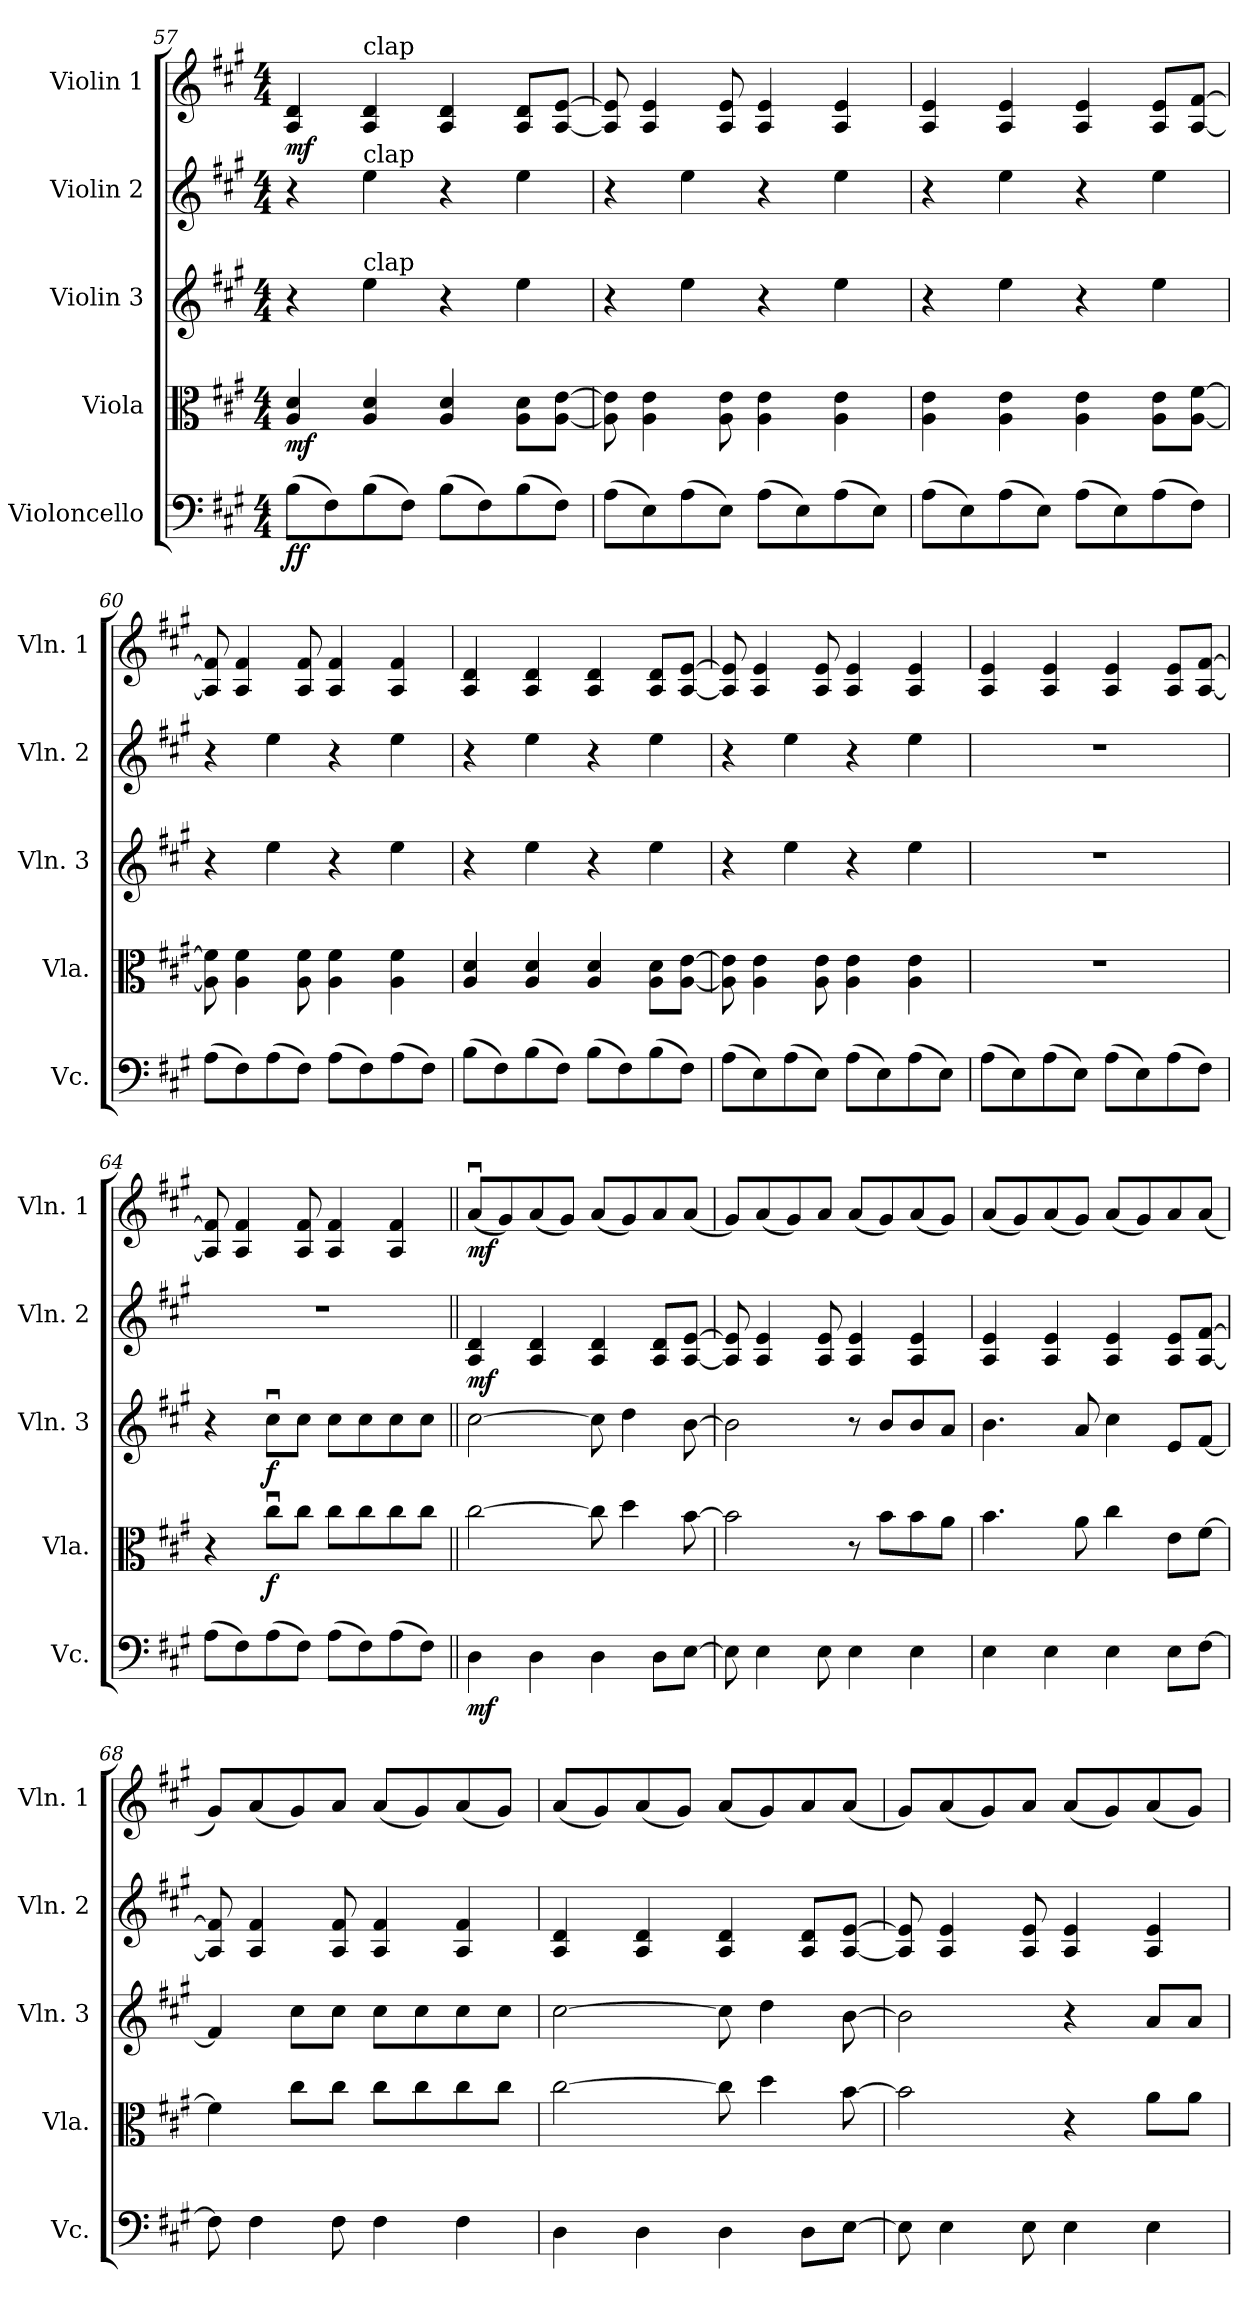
**kern	**dynam	**kern	**dynam	**kern	**dynam	**kern	**dynam	**kern	**dynam
*part5	*part5	*part4	*part4	*part3	*part3	*part2	*part2	*part1	*part1
*staff5	*staff5	*staff4	*staff4	*staff3	*staff3	*staff2	*staff2	*staff1	*staff1
*I"Violoncello	*	*I"Viola	*	*I"Violin 3	*	*I"Violin 2	*	*I"Violin 1	*
*I'Vc.	*	*I'Vla.	*	*I'Vln. 3	*	*I'Vln. 2	*	*I'Vln. 1	*
*clefF4	*	*clefC3	*	*clefG2	*	*clefG2	*	*clefG2	*
*k[f#c#g#]	*	*k[f#c#g#]	*	*k[f#c#g#]	*	*k[f#c#g#]	*	*k[f#c#g#]	*
*M4/4	*	*M4/4	*	*M4/4	*	*M4/4	*	*M4/4	*
=57	=57	=57	=57	=57	=57	=57	=57	=57	=57
!	!LO:DY:b	!	!	!	!	!	!	!	!
!	!LO:DY:n=1:b	!	!LO:DY:b	!	!	!	!	!	!LO:DY:b
(>8B\L	f f	4A/ 4d/	mf	4r	.	4r	.	4A/ 4d/	mf
8F#\)	.	.	.	.	.	.	.	.	.
!	!	!	!	!	!	!	!	!LO:TX:a:t=clap	!
!	!	!	!	!	!	!LO:TX:a:t=clap	!	!	!
!	!	!	!	!LO:TX:a:t=clap	!	!	!	!	!
(>8B\	.	4A/ 4d/	.	4ee\	.	4ee\	.	4A/ 4d/	.
8F#\J)	.	.	.	.	.	.	.	.	.
(>8B\L	.	4A/ 4d/	.	4r	.	4r	.	4A/ 4d/	.
8F#\)	.	.	.	.	.	.	.	.	.
(>8B\	.	8A\ 8d\L	.	4ee\	.	4ee\	.	8A/ 8d/L	.
8F#\J)	.	[8A\ [8e\J	.	.	.	.	.	[8A/ [8e/J	.
!!LO:LB:g=z
=58	=58	=58	=58	=58	=58	=58	=58	=58	=58
(>8A\L	.	8A\] 8e\]	.	4r	.	4r	.	8A/] 8e/]	.
8E\)	.	4A\ 4e\	.	.	.	.	.	4A/ 4e/	.
(>8A\	.	.	.	4ee\	.	4ee\	.	.	.
8E\J)	.	8A\ 8e\	.	.	.	.	.	8A/ 8e/	.
(>8A\L	.	4A\ 4e\	.	4r	.	4r	.	4A/ 4e/	.
8E\)	.	.	.	.	.	.	.	.	.
(>8A\	.	4A\ 4e\	.	4ee\	.	4ee\	.	4A/ 4e/	.
8E\J)	.	.	.	.	.	.	.	.	.
=59	=59	=59	=59	=59	=59	=59	=59	=59	=59
(>8A\L	.	4A\ 4e\	.	4r	.	4r	.	4A/ 4e/	.
8E\)	.	.	.	.	.	.	.	.	.
(>8A\	.	4A\ 4e\	.	4ee\	.	4ee\	.	4A/ 4e/	.
8E\J)	.	.	.	.	.	.	.	.	.
(>8A\L	.	4A\ 4e\	.	4r	.	4r	.	4A/ 4e/	.
8E\)	.	.	.	.	.	.	.	.	.
(>8A\	.	8A\ 8e\L	.	4ee\	.	4ee\	.	8A/ 8e/L	.
8F#\J)	.	[8A\ [8f#\J	.	.	.	.	.	[8A/ [8f#/J	.
=60	=60	=60	=60	=60	=60	=60	=60	=60	=60
(>8A\L	.	8A\] 8f#\]	.	4r	.	4r	.	8A/] 8f#/]	.
8F#\)	.	4A\ 4f#\	.	.	.	.	.	4A/ 4f#/	.
(>8A\	.	.	.	4ee\	.	4ee\	.	.	.
8F#\J)	.	8A\ 8f#\	.	.	.	.	.	8A/ 8f#/	.
(>8A\L	.	4A\ 4f#\	.	4r	.	4r	.	4A/ 4f#/	.
8F#\)	.	.	.	.	.	.	.	.	.
(>8A\	.	4A\ 4f#\	.	4ee\	.	4ee\	.	4A/ 4f#/	.
8F#\J)	.	.	.	.	.	.	.	.	.
=61	=61	=61	=61	=61	=61	=61	=61	=61	=61
(>8B\L	.	4A/ 4d/	.	4r	.	4r	.	4A/ 4d/	.
8F#\)	.	.	.	.	.	.	.	.	.
(>8B\	.	4A/ 4d/	.	4ee\	.	4ee\	.	4A/ 4d/	.
8F#\J)	.	.	.	.	.	.	.	.	.
(>8B\L	.	4A/ 4d/	.	4r	.	4r	.	4A/ 4d/	.
8F#\)	.	.	.	.	.	.	.	.	.
(>8B\	.	8A\ 8d\L	.	4ee\	.	4ee\	.	8A/ 8d/L	.
8F#\J)	.	[8A\ [8e\J	.	.	.	.	.	[8A/ [8e/J	.
!!LO:PB:g=z
=62	=62	=62	=62	=62	=62	=62	=62	=62	=62
(>8A\L	.	8A\] 8e\]	.	4r	.	4r	.	8A/] 8e/]	.
8E\)	.	4A\ 4e\	.	.	.	.	.	4A/ 4e/	.
(>8A\	.	.	.	4ee\	.	4ee\	.	.	.
8E\J)	.	8A\ 8e\	.	.	.	.	.	8A/ 8e/	.
(>8A\L	.	4A\ 4e\	.	4r	.	4r	.	4A/ 4e/	.
8E\)	.	.	.	.	.	.	.	.	.
(>8A\	.	4A\ 4e\	.	4ee\	.	4ee\	.	4A/ 4e/	.
8E\J)	.	.	.	.	.	.	.	.	.
=63	=63	=63	=63	=63	=63	=63	=63	=63	=63
(>8A\L	.	1r	.	1r	.	1r	.	4A/ 4e/	.
8E\)	.	.	.	.	.	.	.	.	.
(>8A\	.	.	.	.	.	.	.	4A/ 4e/	.
8E\J)	.	.	.	.	.	.	.	.	.
(>8A\L	.	.	.	.	.	.	.	4A/ 4e/	.
8E\)	.	.	.	.	.	.	.	.	.
(>8A\	.	.	.	.	.	.	.	8A/ 8e/L	.
8F#\J)	.	.	.	.	.	.	.	[8A/ [8f#/J	.
=64	=64	=64	=64	=64	=64	=64	=64	=64	=64
(>8A\L	.	4r	.	4r	.	1r	.	8A/] 8f#/]	.
8F#\)	.	.	.	.	.	.	.	4A/ 4f#/	.
!	!	!	!LO:DY:b	!	!LO:DY:b	!	!	!	!
(>8A\	.	8cc#u\L	f	8cc#u\L	f	.	.	.	.
8F#\J)	.	8cc#\J	.	8cc#\J	.	.	.	8A/ 8f#/	.
(>8A\L	.	8cc#\L	.	8cc#\L	.	.	.	4A/ 4f#/	.
8F#\)	.	8cc#\	.	8cc#\	.	.	.	.	.
(>8A\	.	8cc#\	.	8cc#\	.	.	.	4A/ 4f#/	.
8F#\J)	.	8cc#\J	.	8cc#\J	.	.	.	.	.
=65||	=65||	=65||	=65||	=65||	=65||	=65||	=65||	=65||	=65||
!	!LO:DY:b	!	!	!	!	!	!LO:DY:b	!	!LO:DY:b
4D\	mf	[2cc#\	.	[2cc#\	.	4A/ 4d/	mf	(<8au/L	mf
.	.	.	.	.	.	.	.	8g#/)	.
4D\	.	.	.	.	.	4A/ 4d/	.	(<8a/	.
.	.	.	.	.	.	.	.	8g#/J)	.
4D\	.	8cc#\]	.	8cc#\]	.	4A/ 4d/	.	(<8a/L	.
.	.	4dd\	.	4dd\	.	.	.	8g#/)	.
8D\L	.	.	.	.	.	8A/ 8d/L	.	8a/	.
[8E\J	.	[8b\	.	[8b\	.	[8A/ [8e/J	.	(<8a/J	.
!!LO:LB:g=z
=66	=66	=66	=66	=66	=66	=66	=66	=66	=66
8E\]	.	2b\]	.	2b\]	.	8A/] 8e/]	.	8g#/L)	.
4E\	.	.	.	.	.	4A/ 4e/	.	(<8a/	.
.	.	.	.	.	.	.	.	8g#/)	.
8E\	.	.	.	.	.	8A/ 8e/	.	8a/J	.
4E\	.	8r	.	8r	.	4A/ 4e/	.	(<8a/L	.
.	.	8b\L	.	8b/L	.	.	.	8g#/)	.
4E\	.	8b\	.	8b/	.	4A/ 4e/	.	(<8a/	.
.	.	8a\J	.	8a/J	.	.	.	8g#/J)	.
=67	=67	=67	=67	=67	=67	=67	=67	=67	=67
4E\	.	4.b\	.	4.b\	.	4A/ 4e/	.	(<8a/L	.
.	.	.	.	.	.	.	.	8g#/)	.
4E\	.	.	.	.	.	4A/ 4e/	.	(<8a/	.
.	.	8a\	.	8a/	.	.	.	8g#/J)	.
4E\	.	4cc#\	.	4cc#\	.	4A/ 4e/	.	(<8a/L	.
.	.	.	.	.	.	.	.	8g#/)	.
8E\L	.	8e\L	.	8e/L	.	8A/ 8e/L	.	8a/	.
[8F#\J	.	[8f#\J	.	[8f#/J	.	[8A/ [8f#/J	.	(<8a/J	.
=68	=68	=68	=68	=68	=68	=68	=68	=68	=68
8F#\]	.	4f#\]	.	4f#/]	.	8A/] 8f#/]	.	8g#/L)	.
4F#\	.	.	.	.	.	4A/ 4f#/	.	(<8a/	.
.	.	8cc#\L	.	8cc#\L	.	.	.	8g#/)	.
8F#\	.	8cc#\J	.	8cc#\J	.	8A/ 8f#/	.	8a/J	.
4F#\	.	8cc#\L	.	8cc#\L	.	4A/ 4f#/	.	(<8a/L	.
.	.	8cc#\	.	8cc#\	.	.	.	8g#/)	.
4F#\	.	8cc#\	.	8cc#\	.	4A/ 4f#/	.	(<8a/	.
.	.	8cc#\J	.	8cc#\J	.	.	.	8g#/J)	.
=69	=69	=69	=69	=69	=69	=69	=69	=69	=69
4D\	.	[2cc#\	.	[2cc#\	.	4A/ 4d/	.	(<8a/L	.
.	.	.	.	.	.	.	.	8g#/)	.
4D\	.	.	.	.	.	4A/ 4d/	.	(<8a/	.
.	.	.	.	.	.	.	.	8g#/J)	.
4D\	.	8cc#\]	.	8cc#\]	.	4A/ 4d/	.	(<8a/L	.
.	.	4dd\	.	4dd\	.	.	.	8g#/)	.
8D\L	.	.	.	.	.	8A/ 8d/L	.	8a/	.
[8E\J	.	[8b\	.	[8b\	.	[8A/ [8e/J	.	(<8a/J	.
!!LO:PB:g=z
=70	=70	=70	=70	=70	=70	=70	=70	=70	=70
8E\]	.	2b\]	.	2b\]	.	8A/] 8e/]	.	8g#/L)	.
4E\	.	.	.	.	.	4A/ 4e/	.	(<8a/	.
.	.	.	.	.	.	.	.	8g#/)	.
8E\	.	.	.	.	.	8A/ 8e/	.	8a/J	.
4E\	.	4r	.	4r	.	4A/ 4e/	.	(<8a/L	.
.	.	.	.	.	.	.	.	8g#/)	.
4E\	.	8a\L	.	8a/L	.	4A/ 4e/	.	(<8a/	.
.	.	8a\J	.	8a/J	.	.	.	8g#/J)	.
=	=	=	=	=	=	=	=	=	=
*-	*-	*-	*-	*-	*-	*-	*-	*-	*-
